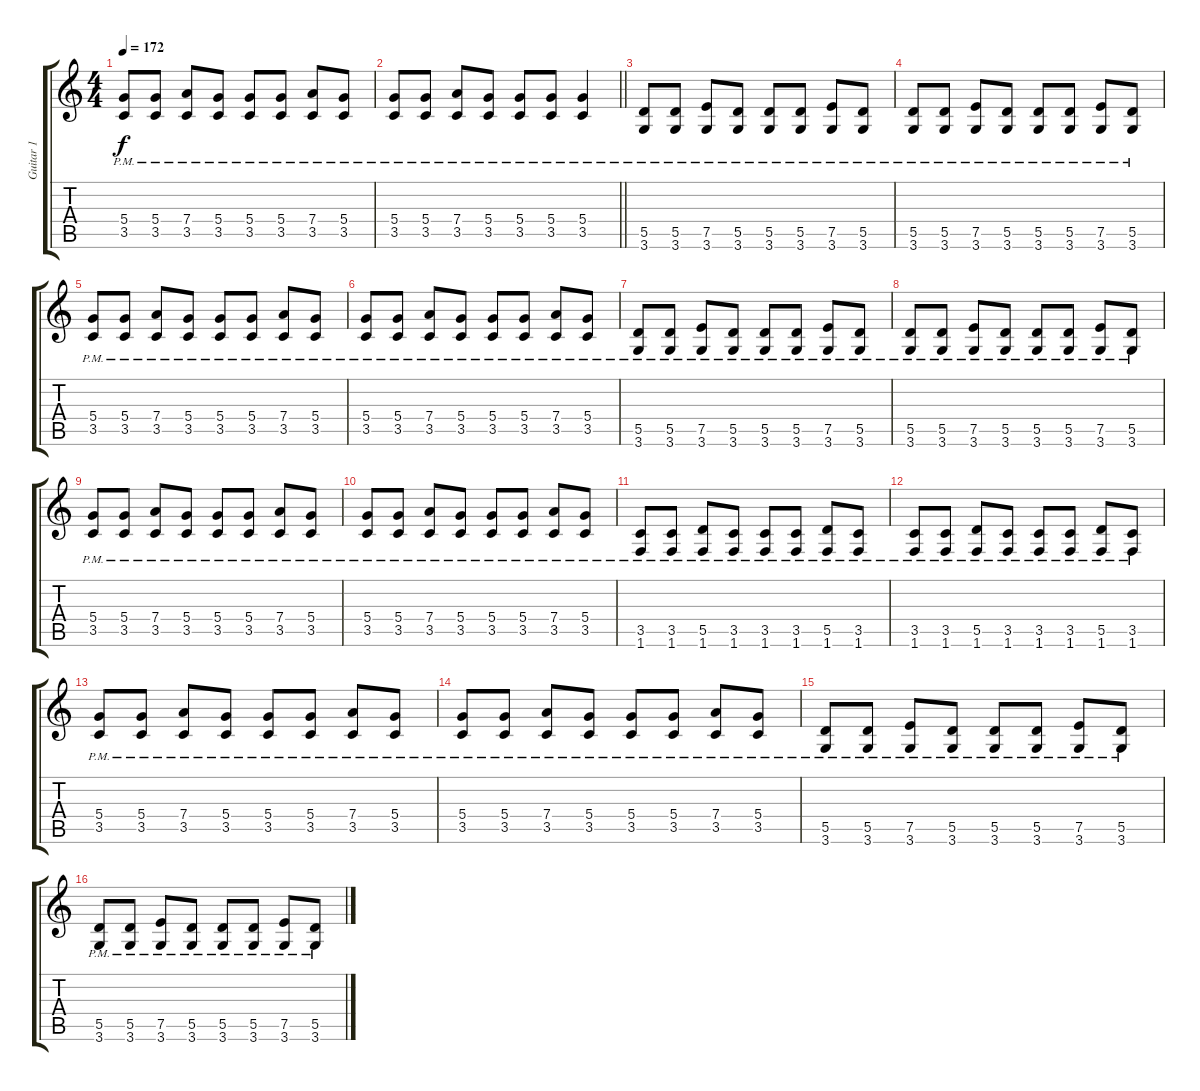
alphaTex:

\track ("Guitar 1" "Guitar 1") {instrument electricguitarclean}
\staff {score tabs}
\tuning (E4 B3 G3 D3 A2 E2) {hide}
\ts (4 4)
\tempo 172
\clef g2
\ks c
(5.4{pm} 3.5{pm}).8{dy f} (5.4{pm} 3.5{pm}).8 (7.4{pm} 3.5{pm}).8 (5.4{pm} 3.5{pm}).8 (5.4{pm} 3.5{pm}).8 (5.4{pm} 3.5{pm}).8 (7.4{pm} 3.5{pm}).8 (5.4{pm} 3.5{pm}).8 |
\barLineRight lightlight
(5.4{pm} 3.5{pm}).8 (5.4{pm} 3.5{pm}).8 (7.4{pm} 3.5{pm}).8 (5.4{pm} 3.5{pm}).8 (5.4{pm} 3.5{pm}).8 (5.4{pm} 3.5{pm}).8 (5.4{pm} 3.5{pm}).4 |
(5.5{pm} 3.6{pm}).8 (5.5{pm} 3.6{pm}).8 (7.5{pm} 3.6{pm}).8 (5.5{pm} 3.6{pm}).8 (5.5{pm} 3.6{pm}).8 (5.5{pm} 3.6{pm}).8 (7.5{pm} 3.6{pm}).8 (5.5{pm} 3.6{pm}).8 |
(5.5{pm} 3.6{pm}).8 (5.5{pm} 3.6{pm}).8 (7.5{pm} 3.6{pm}).8 (5.5{pm} 3.6{pm}).8 (5.5{pm} 3.6{pm}).8 (5.5{pm} 3.6{pm}).8 (7.5{pm} 3.6{pm}).8 (5.5{pm} 3.6{pm}).8 |
(5.4{pm} 3.5{pm}).8 (5.4{pm} 3.5{pm}).8 (7.4{pm} 3.5{pm}).8 (5.4{pm} 3.5{pm}).8 (5.4{pm} 3.5{pm}).8 (5.4{pm} 3.5{pm}).8 (7.4{pm} 3.5{pm}).8 (5.4{pm} 3.5{pm}).8 |
(5.4{pm} 3.5{pm}).8 (5.4{pm} 3.5{pm}).8 (7.4{pm} 3.5{pm}).8 (5.4{pm} 3.5{pm}).8 (5.4{pm} 3.5{pm}).8 (5.4{pm} 3.5{pm}).8 (7.4{pm} 3.5{pm}).8 (5.4{pm} 3.5{pm}).8 |
(5.5{pm} 3.6{pm}).8 (5.5{pm} 3.6{pm}).8 (7.5{pm} 3.6{pm}).8 (5.5{pm} 3.6{pm}).8 (5.5{pm} 3.6{pm}).8 (5.5{pm} 3.6{pm}).8 (7.5{pm} 3.6{pm}).8 (5.5{pm} 3.6{pm}).8 |
(5.5{pm} 3.6{pm}).8 (5.5{pm} 3.6{pm}).8 (7.5{pm} 3.6{pm}).8 (5.5{pm} 3.6{pm}).8 (5.5{pm} 3.6{pm}).8 (5.5{pm} 3.6{pm}).8 (7.5{pm} 3.6{pm}).8 (5.5{pm} 3.6{pm}).8 |
(5.4{pm} 3.5{pm}).8 (5.4{pm} 3.5{pm}).8 (7.4{pm} 3.5{pm}).8 (5.4{pm} 3.5{pm}).8 (5.4{pm} 3.5{pm}).8 (5.4{pm} 3.5{pm}).8 (7.4{pm} 3.5{pm}).8 (5.4{pm} 3.5{pm}).8 |
(5.4{pm} 3.5{pm}).8 (5.4{pm} 3.5{pm}).8 (7.4{pm} 3.5{pm}).8 (5.4{pm} 3.5{pm}).8 (5.4{pm} 3.5{pm}).8 (5.4{pm} 3.5{pm}).8 (7.4{pm} 3.5{pm}).8 (5.4{pm} 3.5{pm}).8 |
(3.5{pm} 1.6{pm}).8 (3.5{pm} 1.6{pm}).8 (5.5{pm} 1.6{pm}).8 (3.5{pm} 1.6{pm}).8 (3.5{pm} 1.6{pm}).8 (3.5{pm} 1.6{pm}).8 (5.5{pm} 1.6{pm}).8 (3.5{pm} 1.6{pm}).8 |
(3.5{pm} 1.6{pm}).8 (3.5{pm} 1.6{pm}).8 (5.5{pm} 1.6{pm}).8 (3.5{pm} 1.6{pm}).8 (3.5{pm} 1.6{pm}).8 (3.5{pm} 1.6{pm}).8 (5.5{pm} 1.6{pm}).8 (3.5{pm} 1.6{pm}).8 |
(5.4{pm} 3.5{pm}).8 (5.4{pm} 3.5{pm}).8 (7.4{pm} 3.5{pm}).8 (5.4{pm} 3.5{pm}).8 (5.4{pm} 3.5{pm}).8 (5.4{pm} 3.5{pm}).8 (7.4{pm} 3.5{pm}).8 (5.4{pm} 3.5{pm}).8 |
(5.4{pm} 3.5{pm}).8 (5.4{pm} 3.5{pm}).8 (7.4{pm} 3.5{pm}).8 (5.4{pm} 3.5{pm}).8 (5.4{pm} 3.5{pm}).8 (5.4{pm} 3.5{pm}).8 (7.4{pm} 3.5{pm}).8 (5.4{pm} 3.5{pm}).8 |
(5.5{pm} 3.6{pm}).8 (5.5{pm} 3.6{pm}).8 (7.5{pm} 3.6{pm}).8 (5.5{pm} 3.6{pm}).8 (5.5{pm} 3.6{pm}).8 (5.5{pm} 3.6{pm}).8 (7.5{pm} 3.6{pm}).8 (5.5{pm} 3.6{pm}).8 |
(5.5{pm} 3.6{pm}).8 (5.5{pm} 3.6{pm}).8 (7.5{pm} 3.6{pm}).8 (5.5{pm} 3.6{pm}).8 (5.5{pm} 3.6{pm}).8 (5.5{pm} 3.6{pm}).8 (7.5{pm} 3.6{pm}).8 (5.5{pm} 3.6{pm}).8
